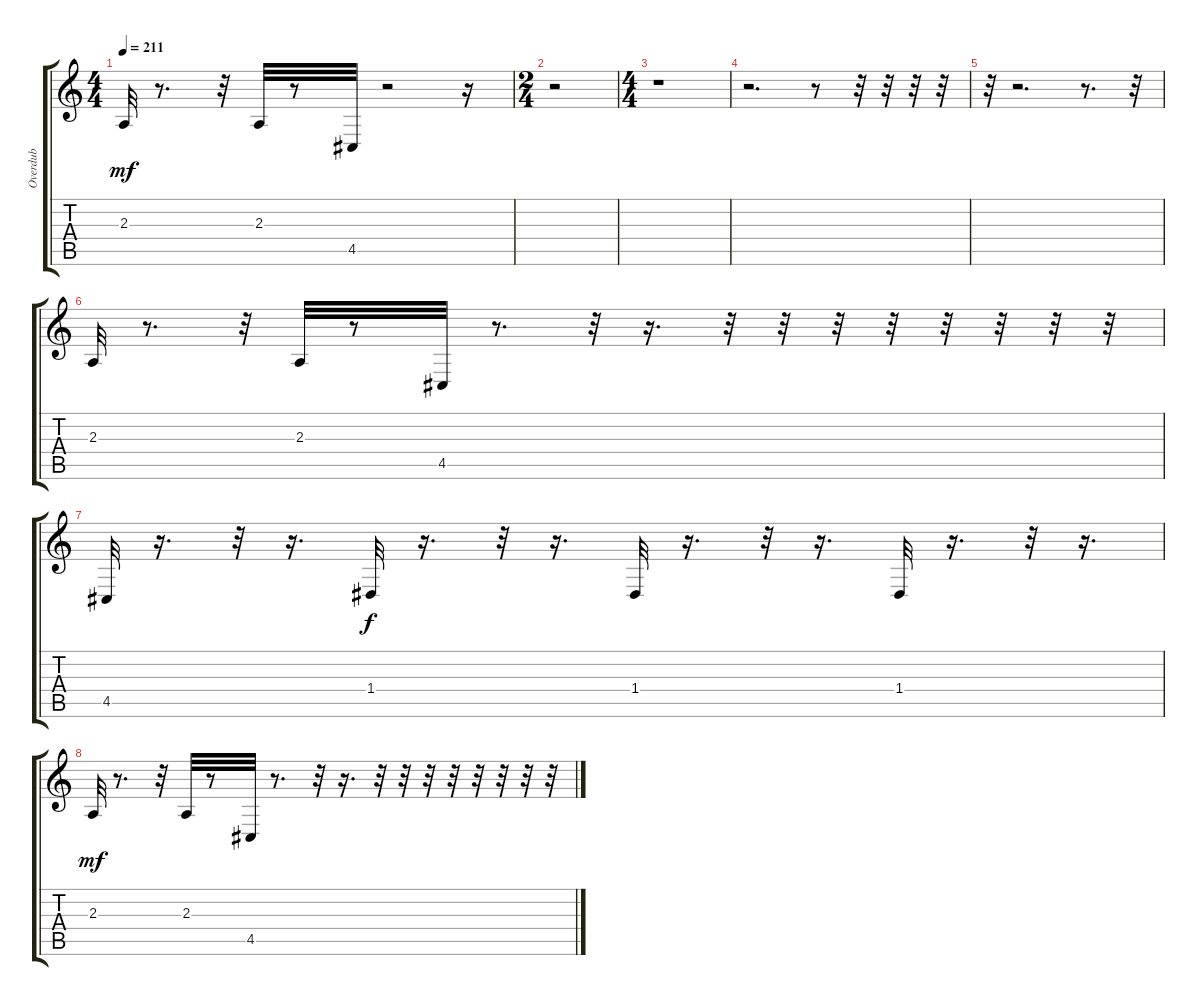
\track ("Overdub" "Overdub") {instrument acousticgrandpiano}
\staff {score tabs}
\tuning (E4 B3 G3 D3 A2 E2) {hide}
\ts (4 4)
\tempo 211
\clef g2
\ks c
2.3.32{dy mf} r.8{d} r.32 2.3.32 r.8 4.5.32 r.2 r.16 |
\ts (2 4)
r.2 |
\ts (4 4)
r.1 |
r.2{d} r.8 r.32 r.32 r.32 r.32 |
r.32 r.2{d} r.8{d} r.32 |
2.3.32 r.8{d} r.32 2.3.32 r.8 4.5.32 r.8{d} r.32 r.16{d} r.32 r.32 r.32 r.32 r.32 r.32 r.32 r.32 |
4.5.32 r.16{d} r.32 r.16{d} 1.4.32{dy f} r.16{d} r.32 r.16{d} 1.4.32 r.16{d} r.32 r.16{d} 1.4.32 r.16{d} r.32 r.16{d} |
2.3.32{dy mf} r.8{d} r.32 2.3.32 r.8 4.5.32 r.8{d} r.32 r.16{d} r.32 r.32 r.32 r.32 r.32 r.32 r.32 r.32
